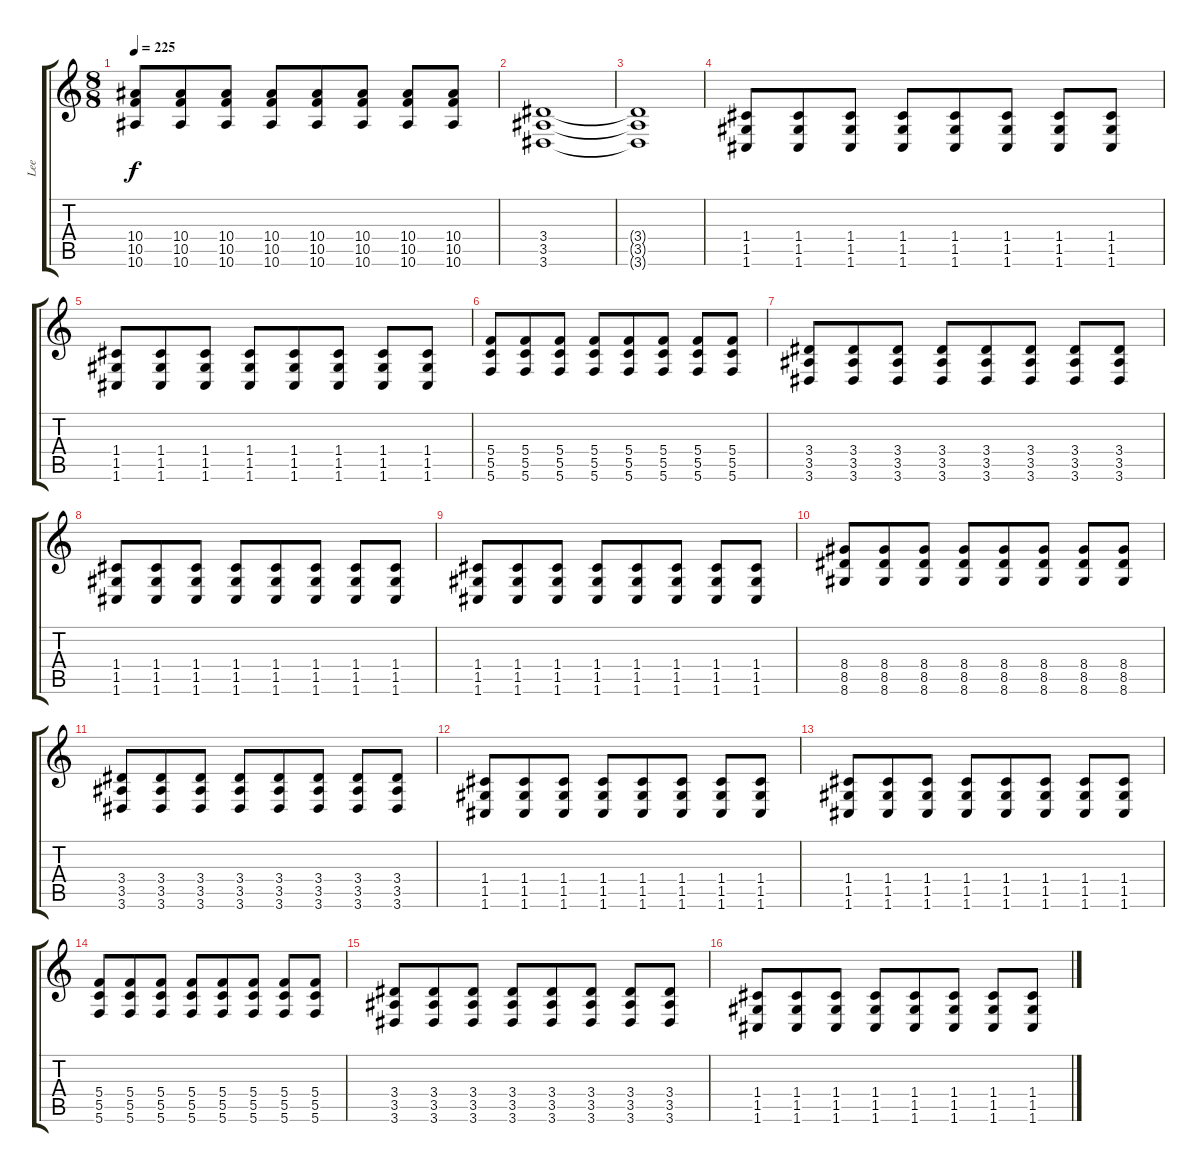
\track ("Lee" "Lee") {instrument distortionguitar}
\staff {score tabs}
\tuning (D4 A3 F3 C3 G2 C2) {hide}
\ts (8 8)
\tempo 225
\clef g2
\ks c
(10.4 10.5 10.6).8{dy f} (10.4 10.5 10.6).8 (10.4 10.5 10.6).8 (10.4 10.5 10.6).8 (10.4 10.5 10.6).8 (10.4 10.5 10.6).8 (10.4 10.5 10.6).8 (10.4 10.5 10.6).8 |
(3.4 3.5 3.6).1 |
(3.4{t} 3.5{t} 3.6{t}).1 |
(1.4 1.5 1.6).8 (1.4 1.5 1.6).8 (1.4 1.5 1.6).8 (1.4 1.5 1.6).8 (1.4 1.5 1.6).8 (1.4 1.5 1.6).8 (1.4 1.5 1.6).8 (1.4 1.5 1.6).8 |
(1.4 1.5 1.6).8 (1.4 1.5 1.6).8 (1.4 1.5 1.6).8 (1.4 1.5 1.6).8 (1.4 1.5 1.6).8 (1.4 1.5 1.6).8 (1.4 1.5 1.6).8 (1.4 1.5 1.6).8 |
(5.4 5.5 5.6).8 (5.4 5.5 5.6).8 (5.4 5.5 5.6).8 (5.4 5.5 5.6).8 (5.4 5.5 5.6).8 (5.4 5.5 5.6).8 (5.4 5.5 5.6).8 (5.4 5.5 5.6).8 |
(3.4 3.5 3.6).8 (3.4 3.5 3.6).8 (3.4 3.5 3.6).8 (3.4 3.5 3.6).8 (3.4 3.5 3.6).8 (3.4 3.5 3.6).8 (3.4 3.5 3.6).8 (3.4 3.5 3.6).8 |
(1.4 1.5 1.6).8 (1.4 1.5 1.6).8 (1.4 1.5 1.6).8 (1.4 1.5 1.6).8 (1.4 1.5 1.6).8 (1.4 1.5 1.6).8 (1.4 1.5 1.6).8 (1.4 1.5 1.6).8 |
(1.4 1.5 1.6).8 (1.4 1.5 1.6).8 (1.4 1.5 1.6).8 (1.4 1.5 1.6).8 (1.4 1.5 1.6).8 (1.4 1.5 1.6).8 (1.4 1.5 1.6).8 (1.4 1.5 1.6).8 |
(8.4 8.5 8.6).8 (8.4 8.5 8.6).8 (8.4 8.5 8.6).8 (8.4 8.5 8.6).8 (8.4 8.5 8.6).8 (8.4 8.5 8.6).8 (8.4 8.5 8.6).8 (8.4 8.5 8.6).8 |
(3.4 3.5 3.6).8 (3.4 3.5 3.6).8 (3.4 3.5 3.6).8 (3.4 3.5 3.6).8 (3.4 3.5 3.6).8 (3.4 3.5 3.6).8 (3.4 3.5 3.6).8 (3.4 3.5 3.6).8 |
(1.4 1.5 1.6).8 (1.4 1.5 1.6).8 (1.4 1.5 1.6).8 (1.4 1.5 1.6).8 (1.4 1.5 1.6).8 (1.4 1.5 1.6).8 (1.4 1.5 1.6).8 (1.4 1.5 1.6).8 |
(1.4 1.5 1.6).8 (1.4 1.5 1.6).8 (1.4 1.5 1.6).8 (1.4 1.5 1.6).8 (1.4 1.5 1.6).8 (1.4 1.5 1.6).8 (1.4 1.5 1.6).8 (1.4 1.5 1.6).8 |
(5.4 5.5 5.6).8 (5.4 5.5 5.6).8 (5.4 5.5 5.6).8 (5.4 5.5 5.6).8 (5.4 5.5 5.6).8 (5.4 5.5 5.6).8 (5.4 5.5 5.6).8 (5.4 5.5 5.6).8 |
(3.4 3.5 3.6).8 (3.4 3.5 3.6).8 (3.4 3.5 3.6).8 (3.4 3.5 3.6).8 (3.4 3.5 3.6).8 (3.4 3.5 3.6).8 (3.4 3.5 3.6).8 (3.4 3.5 3.6).8 |
(1.4 1.5 1.6).8 (1.4 1.5 1.6).8 (1.4 1.5 1.6).8 (1.4 1.5 1.6).8 (1.4 1.5 1.6).8 (1.4 1.5 1.6).8 (1.4 1.5 1.6).8 (1.4 1.5 1.6).8
